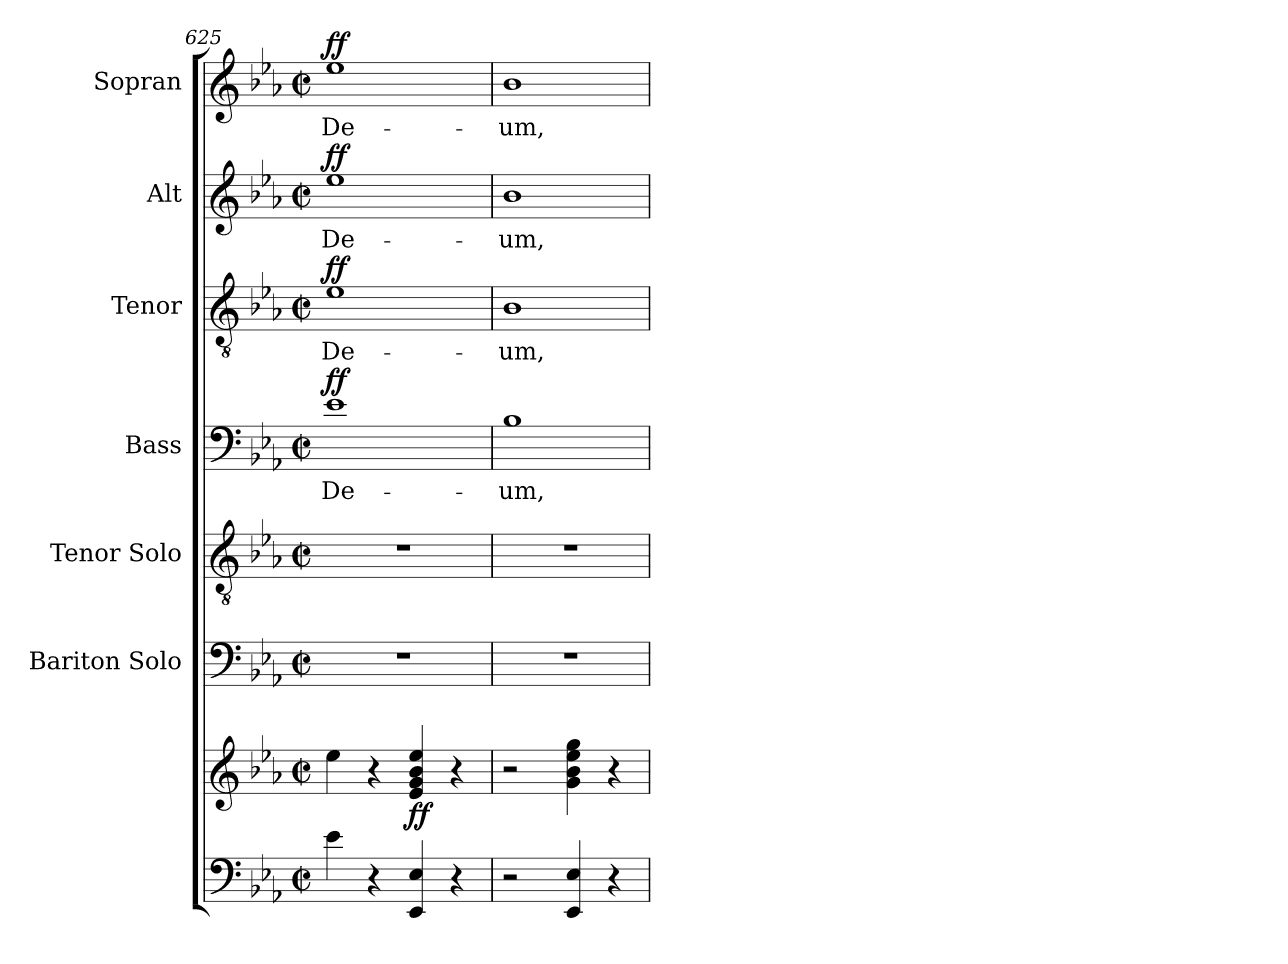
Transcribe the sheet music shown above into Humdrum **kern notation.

**kern	**kern	**dynam	**kern	**kern	**kern	**text	**dynam	**kern	**text	**dynam	**kern	**text	**dynam	**kern	**text	**dynam
*part7	*part7	*part7	*part6	*part5	*part4	*part4	*part4	*part3	*part3	*part3	*part2	*part2	*part2	*part1	*part1	*part1
*staff8	*staff7	*staff7/8	*staff6	*staff5	*staff4	*staff4	*staff4	*staff3	*staff3	*staff3	*staff2	*staff2	*staff2	*staff1	*staff1	*staff1
*	*	*	*I"Bariton Solo	*I"Tenor Solo	*I"Bass	*	*	*I"Tenor	*	*	*I"Alt	*	*	*I"Sopran	*	*
*	*	*	*	*	*I'B.	*	*	*I'T.	*	*	*I'A.	*	*	*I'S.	*	*
*clefF4	*clefG2	*	*clefF4	*clefGv2	*clefF4	*	*	*clefGv2	*	*	*clefG2	*	*	*clefG2	*	*
*k[b-e-a-]	*k[b-e-a-]	*	*k[b-e-a-]	*k[b-e-a-]	*k[b-e-a-]	*	*	*k[b-e-a-]	*	*	*k[b-e-a-]	*	*	*k[b-e-a-]	*	*
*E-:	*E-:	*	*E-:	*E-:	*E-:	*	*	*E-:	*	*	*E-:	*	*	*E-:	*	*
*M2/2	*M2/2	*	*M2/2	*M2/2	*M2/2	*	*	*M2/2	*	*	*M2/2	*	*	*M2/2	*	*
*met(c|)	*met(c|)	*	*met(c|)	*met(c|)	*met(c|)	*	*	*met(c|)	*	*	*met(c|)	*	*	*met(c|)	*	*
=625	=625	=625	=625	=625	=625	=625	=625	=625	=625	=625	=625	=625	=625	=625	=625	=625
!	!	!	!	!	!	!LO:LY:b	!LO:DY:a	!	!LO:LY:b	!LO:DY:a	!	!LO:LY:b	!LO:DY:a	!	!LO:LY:b	!LO:DY:a
4e-\	4ee-\	.	1r	1r	1e-	De-	ff	1e-	De-	ff	1ee-	De-	ff	1ee-	De-	ff
4r	4r	.	.	.	.	.	.	.	.	.	.	.	.	.	.	.
!	!	!LO:DY:b	!	!	!	!	!	!	!	!	!	!	!	!	!	!
4EE-/ 4E-/	4e-/ 4g/ 4b-/ 4ee-/	ff	.	.	.	.	.	.	.	.	.	.	.	.	.	.
4r	4r	.	.	.	.	.	.	.	.	.	.	.	.	.	.	.
=626	=626	=626	=626	=626	=626	=626	=626	=626	=626	=626	=626	=626	=626	=626	=626	=626
!	!	!	!	!	!	!LO:LY:b	!	!	!LO:LY:b	!	!	!LO:LY:b	!	!	!LO:LY:b	!
2r	2r	.	1r	1r	1B-	-um,	.	1B-	-um,	.	1b-	-um,	.	1b-	-um,	.
4EE-/ 4E-/	4g\ 4b-\ 4ee-\ 4gg\	.	.	.	.	.	.	.	.	.	.	.	.	.	.	.
4r	4r	.	.	.	.	.	.	.	.	.	.	.	.	.	.	.
=	=	=	=	=	=	=	=	=	=	=	=	=	=	=	=	=
*-	*-	*-	*-	*-	*-	*-	*-	*-	*-	*-	*-	*-	*-	*-	*-	*-
